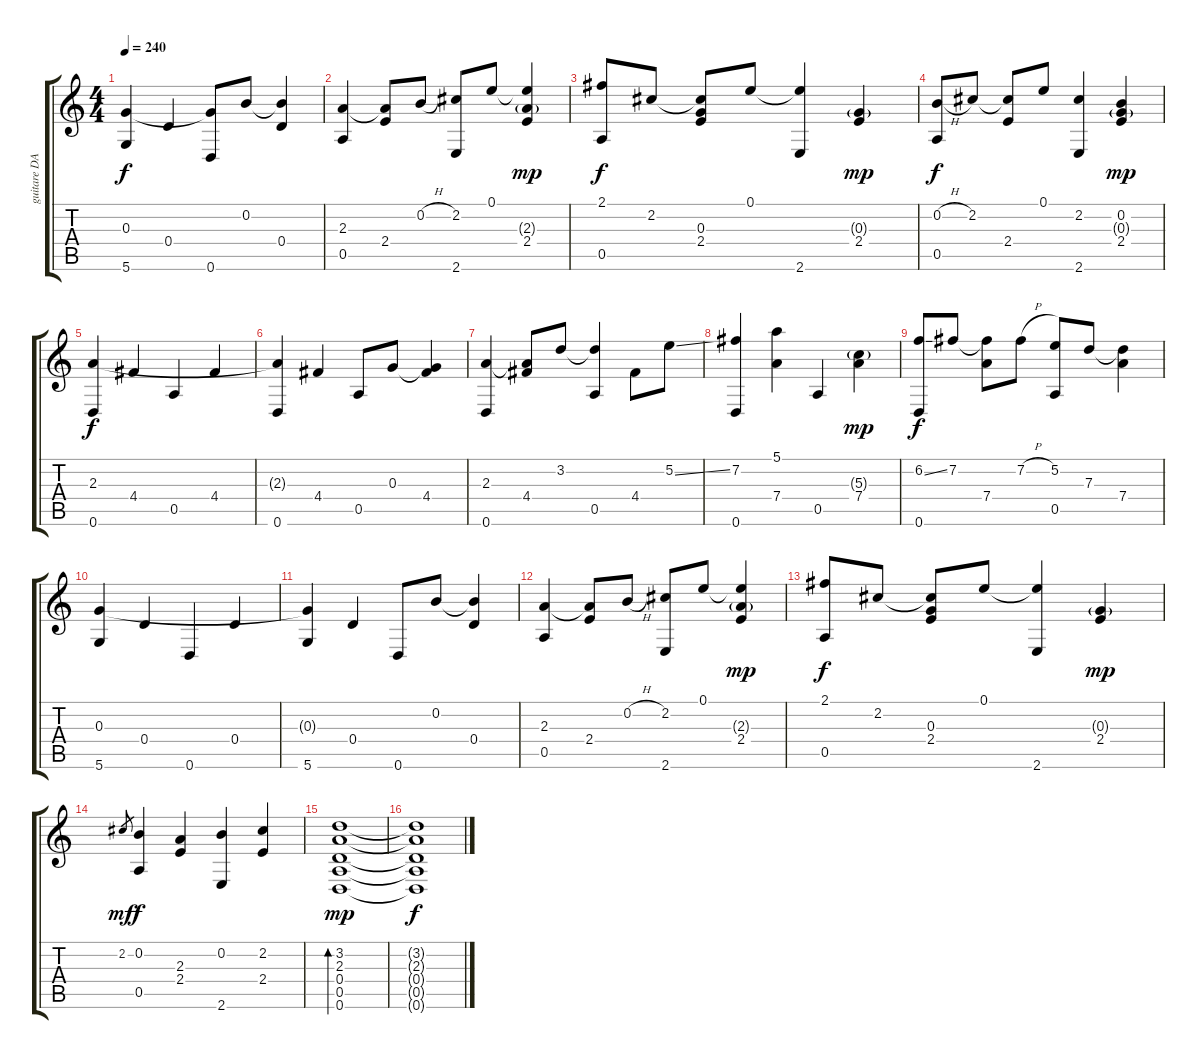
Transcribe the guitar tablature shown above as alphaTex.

\track ("guitare DADGBE" "guitare DA") {instrument electricguitarjazz}
\staff {score tabs}
\tuning (E4 B3 G3 D3 A2 D2) {hide}
\ts (4 4)
\tempo 240
\clef g2
\ks c
(0.3{t} 5.6).4{dy f} 0.4.4 (0.3{t} 0.6).8 0.2.8 (0.2{t} 0.4).4 |
(2.3 0.5).4 (2.3{t} 2.4).8 0.2{h}.8 (2.2 2.6).8 0.1.8 (0.1{t} 2.3{g} 2.4).4{dy mp} |
(2.1 0.5).8{dy f} 2.2.8 (2.2{t} 0.3 2.4).8 0.1.8 (0.1{t} 2.6).4 (0.3{g} 2.4).4{dy mp} |
(0.2{h} 0.5).8{dy f} 2.2.8 (2.2{t} 2.4).8 0.1.8 (2.2 2.6).4 (0.2 0.3{g} 2.4).4{dy mp} |
(2.3 0.6).4{dy f} 4.4.4 0.5.4 4.4.4 |
(2.3{t} 0.6).4 4.4.4 0.5.8 0.3.8 (0.3{t} 4.4).4 |
(2.3 0.6).4 (2.3{t} 4.4).8 3.2.8 (3.2{t} 0.5).4 4.4.8 5.2{ss}.8 |
(7.2 0.6).4 (5.1 7.4).4 0.5.4 (5.3{g} 7.4).4{dy mp} |
(6.2{ss} 0.6).8{dy f} 7.2.8 (7.2{t} 7.4).8 7.2{h}.8 (5.2 0.5).8 7.3.8 (7.3{t} 7.4).4 |
(0.3 5.6).4 0.4.4 0.6.4 0.4.4 |
(0.3{t} 5.6).4 0.4.4 0.6.8 0.2.8 (0.2{t} 0.4).4 |
(2.3 0.5).4 (2.3{t} 2.4).8 0.2{h}.8 (2.2 2.6).8 0.1.8 (0.1{t} 2.3{g} 2.4).4{dy mp} |
(2.1 0.5).8{dy f} 2.2.8 (2.2{t} 0.3 2.4).8 0.1.8 (0.1{t} 2.6).4 (0.3{g} 2.4).4{dy mp} |
2.2.8{gr dy mf} (0.2 0.5).4{dy f} (2.3 2.4).4 (0.2 2.6).4 (2.2 2.4).4 |
(3.2 2.3 0.4 0.5 0.6).1{bd 240 dy mp} |
(3.2{t} 2.3{t} 0.4{t} 0.5{t} 0.6{t}).1{dy f}
